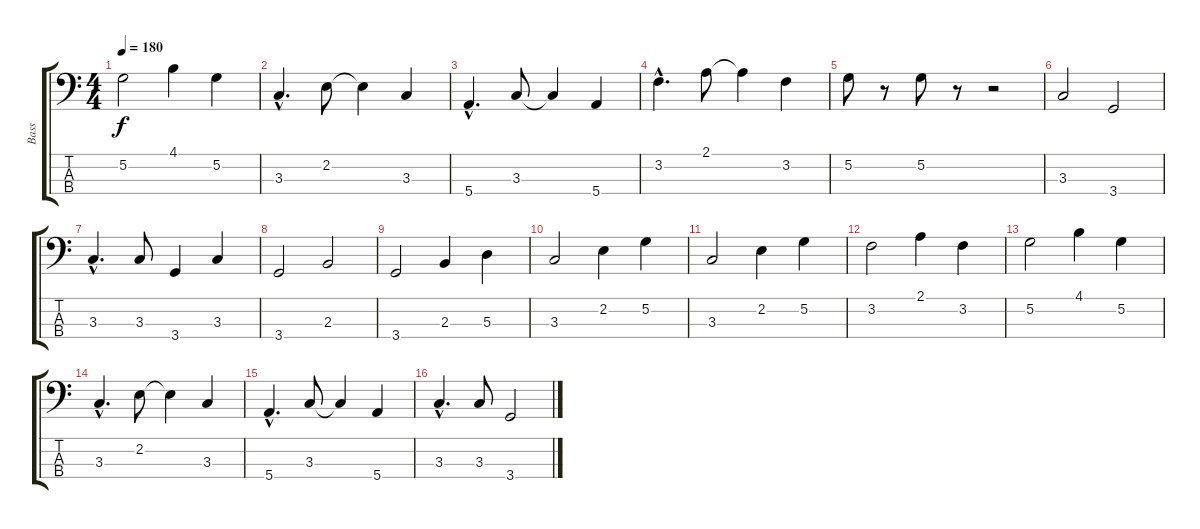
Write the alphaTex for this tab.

\track ("Bass" "Bass") {instrument electricbassfinger}
\staff {score tabs}
\tuning (G2 D2 A1 E1) {hide}
\ts (4 4)
\tempo 180
\clef f4
\ks c
5.2.2{dy f} 4.1.4 5.2.4 |
3.3{hac}.4{d} 2.2.8 2.2{t}.4 3.3.4 |
5.4{hac}.4{d} 3.3.8 3.3{t}.4 5.4.4 |
3.2{hac}.4{d} 2.1.8 2.1{t}.4 3.2.4 |
5.2.8 r.8 5.2.8 r.8 r.2 |
3.3.2 3.4.2 |
3.3{hac}.4{d} 3.3.8 3.4.4 3.3.4 |
3.4.2 2.3.2 |
3.4.2 2.3.4 5.3.4 |
3.3.2 2.2.4 5.2.4 |
3.3.2 2.2.4 5.2.4 |
3.2.2 2.1.4 3.2.4 |
5.2.2 4.1.4 5.2.4 |
3.3{hac}.4{d} 2.2.8 2.2{t}.4 3.3.4 |
5.4{hac}.4{d} 3.3.8 3.3{t}.4 5.4.4 |
3.3{hac}.4{d} 3.3.8 3.4.2
